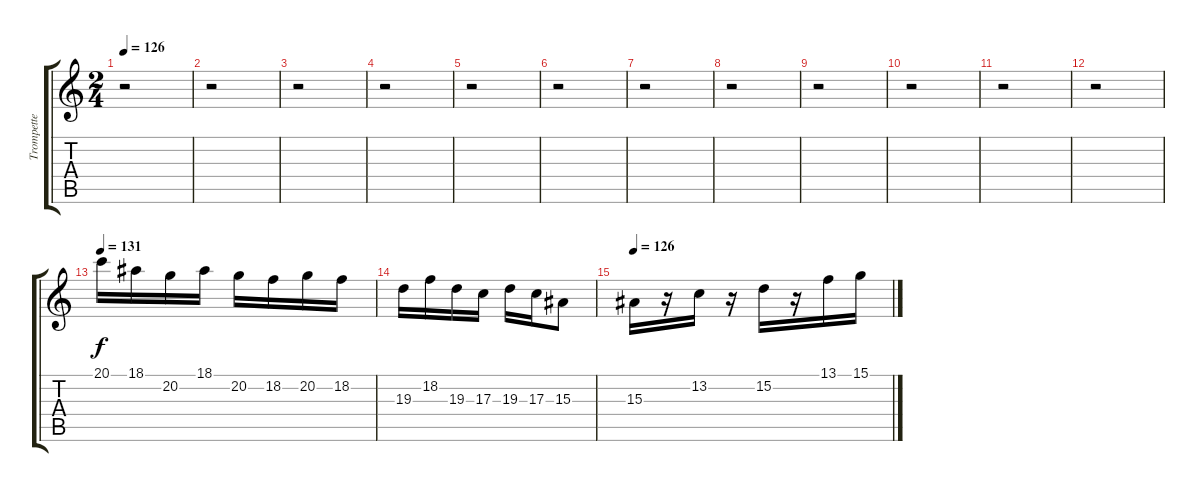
\track ("Trompette" "Trompette") {instrument trumpet}
\staff {score tabs}
\tuning (E4 B3 G3 D3 A2 E2) {hide}
\ts (2 4)
\tempo 126
\clef g2
\ks c
r.2{dy f} |
r.2 |
r.2 |
r.2 |
r.2 |
r.2 |
r.2 |
r.2 |
r.2 |
r.2 |
r.2 |
r.2 |
\tempo 131
20.1.16 18.1.16 20.2.16 18.1.16 20.2.16 18.2.16 20.2.16 18.2.16 |
19.3.16 18.2.16 19.3.16 17.3.16 19.3.16 17.3.16 15.3.8 |
\tempo 126
15.3.16 r.16 13.2.16 r.16 15.2.16 r.16 13.1.16 15.1.16
